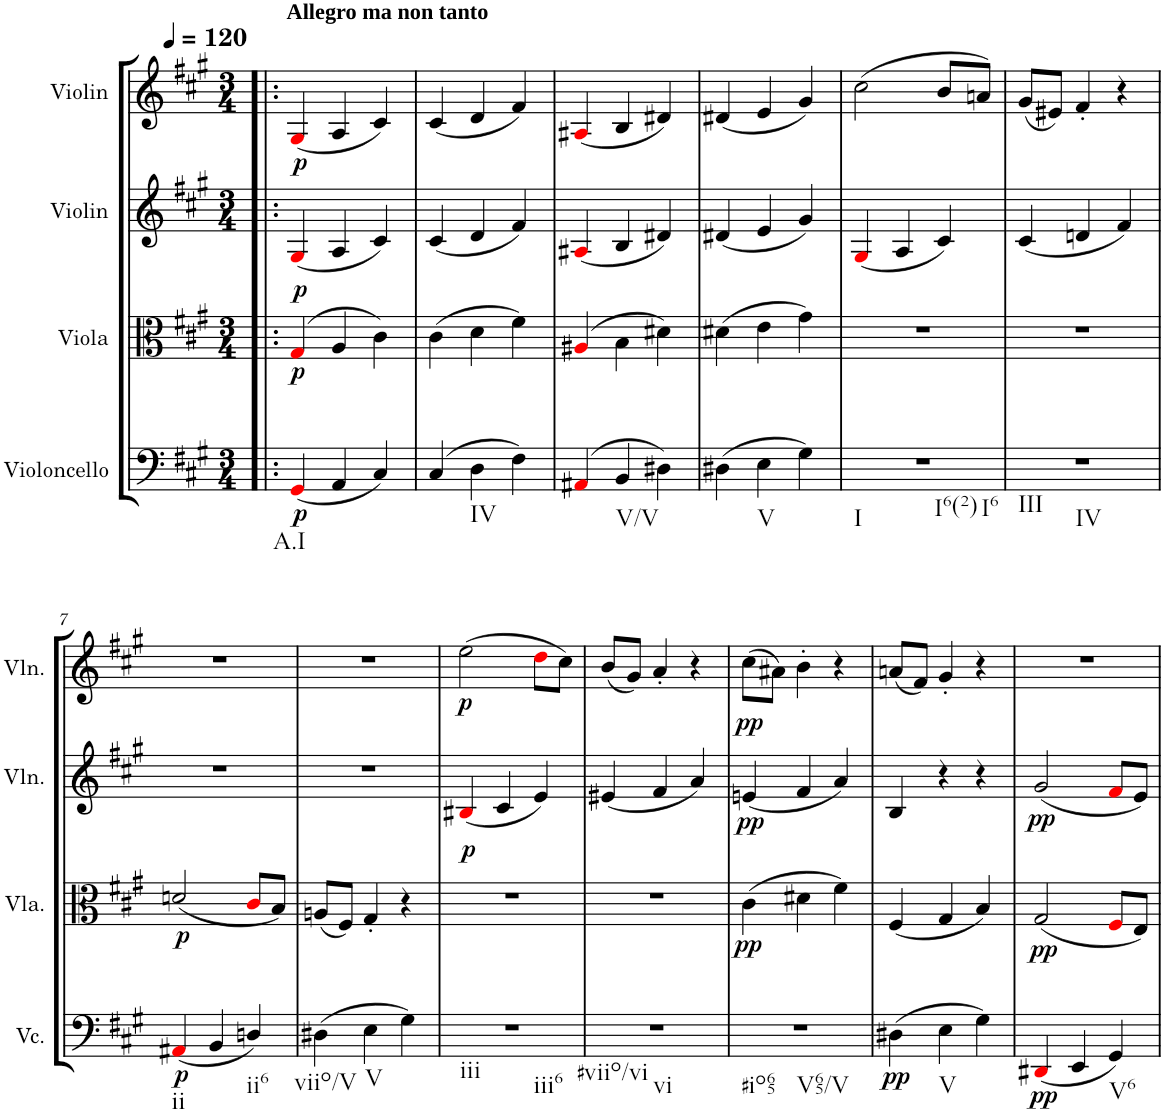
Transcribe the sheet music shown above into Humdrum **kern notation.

**kern	**dynam	**kern	**dynam	**kern	**dynam	**kern	**dynam
*part4	*part4	*part3	*part3	*part2	*part2	*part1	*part1
*staff4	*staff4	*staff3	*staff3	*staff2	*staff2	*staff1	*staff1
*I"Violoncello	*	*I"Viola	*	*I"Violin	*	*I"Violin	*
*I'Vc.	*	*I'Vla.	*	*I'Vln.	*	*I'Vln.	*
*clefF4	*	*clefC3	*	*clefG2	*	*clefG2	*
*k[f#c#g#]	*	*k[f#c#g#]	*	*k[f#c#g#]	*	*k[f#c#g#]	*
*M3/4	*	*M3/4	*	*M3/4	*	*M3/4	*
*MM120	*	*MM120	*	*MM120	*	*MM120	*
=1!|:	=1!|:	=1!|:	=1!|:	=1!|:	=1!|:	=1!|:	=1!|:
!	!	!	!	!	!	!LO:TX:a:B:t=Allegro ma non tanto	!
!LO:TX:b:t=A.I	!	!	!	!	!	!	!
!	!LO:DY:b	!	!LO:DY:a	!	!	!	!
!	!	!	!LO:DY:n=1:b	!	!LO:DY:a	!	!
(4GG#i/	p	(4G#i/	p p	(4G#i/	p	(4G#i/	.
4AA/	.	4A/	.	4A/	.	4A/	.
4C#/)	.	4c#\)	.	4c#/)	.	4c#/)	.
=2	=2	=2	=2	=2	=2	=2	=2
(4C#/	.	(4c#\	.	(4c#/	.	(4c#/	.
!LO:TX:b:t=IV	!	!	!	!	!	!	!
4D\	.	4d\	.	4d/	.	4d/	.
4F#\)	.	4f#\)	.	4f#/)	.	4f#/)	.
=3	=3	=3	=3	=3	=3	=3	=3
(4AA#Xi/	.	(4A#Xi/	.	(4A#Xi/	.	(4A#Xi/	.
!LO:TX:b:t=V/V	!	!	!	!	!	!	!
4BB/	.	4B\	.	4B/	.	4B/	.
4D#X\)	.	4d#X\)	.	4d#X/)	.	4d#X/)	.
=4	=4	=4	=4	=4	=4	=4	=4
(4D#X\	.	(4d#X\	.	(4d#X/	.	(4d#X/	.
!LO:TX:b:t=V	!	!	!	!	!	!	!
4E\	.	4e\	.	4e/	.	4e/	.
4G#\)	.	4g#\)	.	4g#/)	.	4g#/)	.
=5	=5	=5	=5	=5	=5	=5	=5
!LO:TX:b:t=I	!	!	!	!	!	!	!
!LO:TX:b:t=I6(2)	!	!	!	!	!	!	!
!LO:TX:b:t=I6	!	!	!	!	!	!	!
2.r	.	2.r	.	(4G#i/	.	(2cc#\	.
.	.	.	.	4A/	.	.	.
.	.	.	.	4c#/)	.	8b/L	.
.	.	.	.	.	.	8an/J)	.
=6	=6	=6	=6	=6	=6	=6	=6
!LO:TX:b:t=III	!	!	!	!	!	!	!
!LO:TX:b:t=IV	!	!	!	!	!	!	!
2.r	.	2.r	.	(4c#/	.	(8g#/L	.
.	.	.	.	.	.	8e#X/J)	.
.	.	.	.	4dn/	.	4f#'/	.
.	.	.	.	4f#/)	.	4r	.
!!LO:LB:g=z
=7	=7	=7	=7	=7	=7	=7	=7
!LO:TX:b:t=ii	!	!	!	!	!	!	!
!	!LO:DY:b	!	!LO:DY:b	!	!	!	!
(4AA#Xi/	p	(2dn/	p	2.r	.	2.r	.
4BB/	.	.	.	.	.	.	.
!LO:TX:b:t=ii6	!	!	!	!	!	!	!
4Dn/)	.	8c#i/L	.	.	.	.	.
.	.	8B/J)	.	.	.	.	.
=8	=8	=8	=8	=8	=8	=8	=8
!LO:TX:b:t=viio/V	!	!	!	!	!	!	!
(4D#X\	.	(8An/L	.	2.r	.	2.r	.
.	.	8F#/J)	.	.	.	.	.
!LO:TX:b:t=V	!	!	!	!	!	!	!
4E\	.	4G#'/	.	.	.	.	.
4G#\)	.	4r	.	.	.	.	.
=9	=9	=9	=9	=9	=9	=9	=9
!LO:TX:b:t=iii	!	!	!	!	!	!	!
!LO:TX:b:t=iii6	!	!	!	!	!	!	!
!	!	!	!LO:DY:a	!	!	!	!LO:DY:b
2.r	.	2.r	p	(4B#Xi/	.	(2ee\	p
.	.	.	.	4c#/	.	.	.
.	.	.	.	4e/)	.	8ddi\L	.
.	.	.	.	.	.	8cc#\J)	.
=10	=10	=10	=10	=10	=10	=10	=10
!LO:TX:b:t=#viio/vi	!	!	!	!	!	!	!
!LO:TX:b:t=vi	!	!	!	!	!	!	!
2.r	.	2.r	.	(4e#X/	.	(8b/L	.
.	.	.	.	.	.	8g#/J)	.
.	.	.	.	4f#/	.	4a'/	.
.	.	.	.	4a/)	.	4r	.
=11	=11	=11	=11	=11	=11	=11	=11
!LO:TX:b:t=#io65	!	!	!	!	!	!	!
!LO:TX:b:t=V65/V	!	!	!	!	!	!	!
!	!	!	!LO:DY:b	!	!LO:DY:b	!	!LO:DY:b
2.r	.	(4c#\	pp	(4en/	pp	(8cc#\L	pp
.	.	.	.	.	.	8a#X\J)	.
.	.	4d#X\	.	4f#/	.	4b'\	.
.	.	4f#\)	.	4a/)	.	4r	.
=12	=12	=12	=12	=12	=12	=12	=12
!	!LO:DY:b	!	!	!	!	!	!
(4D#X\	pp	(4F#/	.	4B/	.	(8an/L	.
.	.	.	.	.	.	8f#/J)	.
!LO:TX:b:t=V	!	!	!	!	!	!	!
4E\	.	4G#/	.	4r	.	4g#'/	.
4G#\)	.	4B/)	.	4r	.	4r	.
=13	=13	=13	=13	=13	=13	=13	=13
!	!LO:DY:b	!	!LO:DY:b	!	!LO:DY:b	!	!
(4DD#Xi/	pp	(2G#/	pp	(2g#/	pp	2.r	.
4EE/	.	.	.	.	.	.	.
!LO:TX:b:t=V6	!	!	!	!	!	!	!
4GG#/)	.	8F#i/L	.	8f#i/L	.	.	.
.	.	8E/J)	.	8e/J)	.	.	.
=	=	=	=	=	=	=	=
*-	*-	*-	*-	*-	*-	*-	*-
